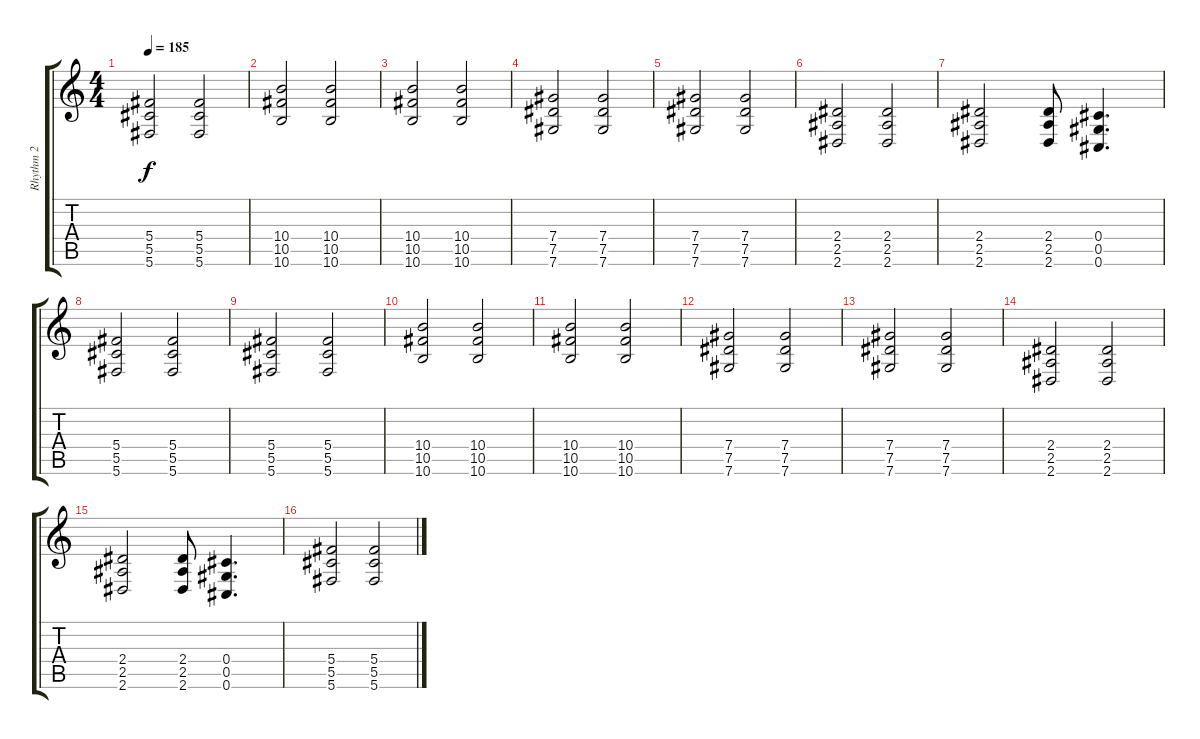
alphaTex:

\track ("Rhythm 2" "Rhythm 2") {instrument overdrivenguitar}
\staff {score tabs}
\tuning (Eb4 Bb3 Gb3 Db3 Ab2 Db2) {hide}
\ts (4 4)
\tempo 185
\clef g2
\ks c
(5.4 5.5 5.6).2{dy f} (5.4 5.5 5.6).2 |
(10.4 10.5 10.6).2 (10.4 10.5 10.6).2 |
(10.4 10.5 10.6).2 (10.4 10.5 10.6).2 |
(7.4 7.5 7.6).2 (7.4 7.5 7.6).2 |
(7.4 7.5 7.6).2 (7.4 7.5 7.6).2 |
(2.4 2.5 2.6).2 (2.4 2.5 2.6).2 |
(2.4 2.5 2.6).2 (2.4 2.5 2.6).8 (0.4 0.5 0.6).4{d} |
(5.4 5.5 5.6).2 (5.4 5.5 5.6).2 |
(5.4 5.5 5.6).2 (5.4 5.5 5.6).2 |
(10.4 10.5 10.6).2 (10.4 10.5 10.6).2 |
(10.4 10.5 10.6).2 (10.4 10.5 10.6).2 |
(7.4 7.5 7.6).2 (7.4 7.5 7.6).2 |
(7.4 7.5 7.6).2 (7.4 7.5 7.6).2 |
(2.4 2.5 2.6).2 (2.4 2.5 2.6).2 |
(2.4 2.5 2.6).2 (2.4 2.5 2.6).8 (0.4 0.5 0.6).4{d} |
(5.4 5.5 5.6).2 (5.4 5.5 5.6).2
